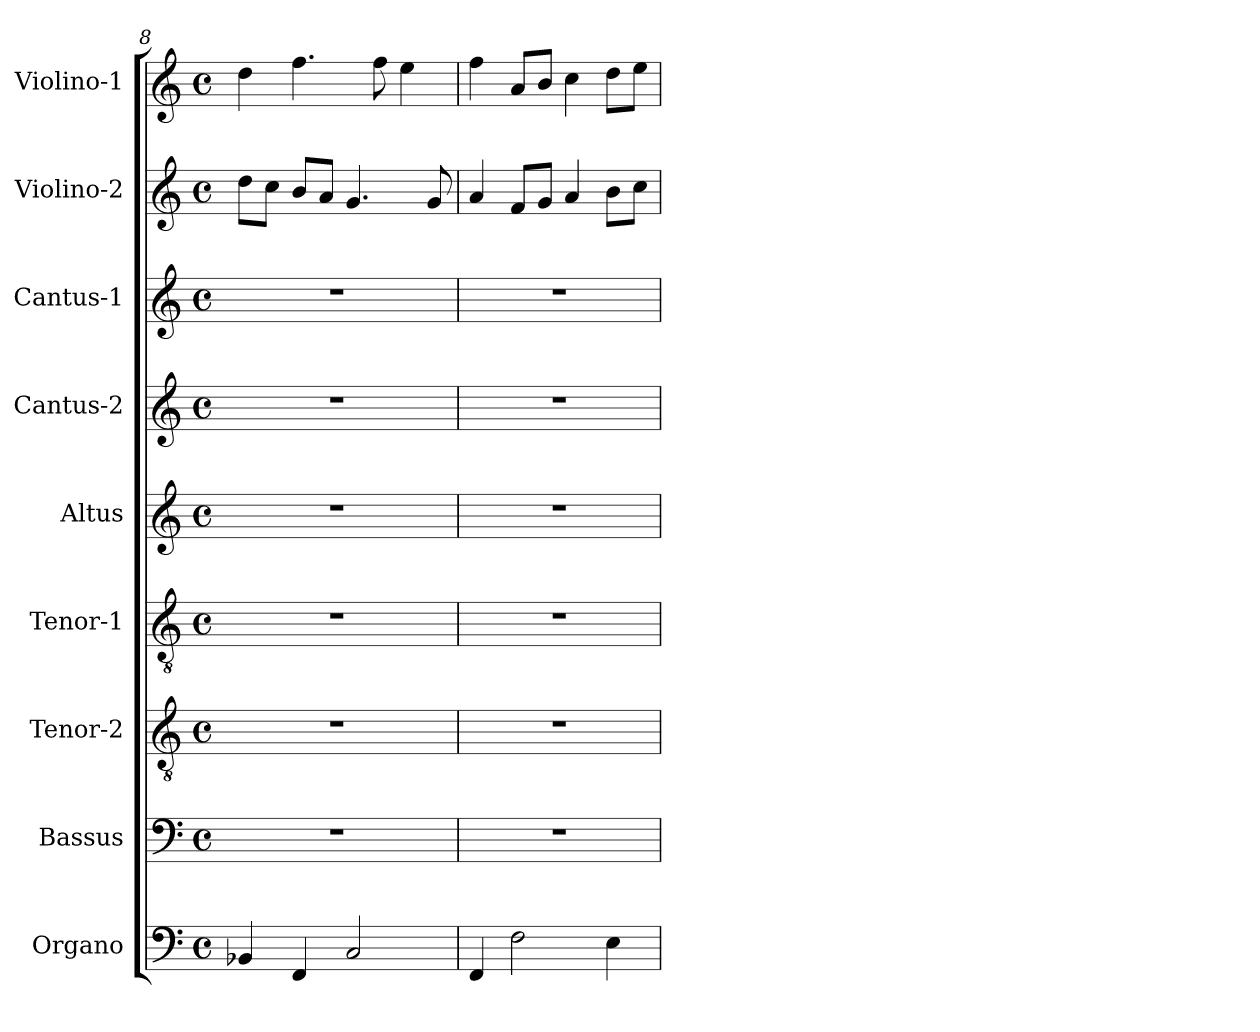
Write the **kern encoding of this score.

**kern	**kern	**kern	**kern	**kern	**kern	**kern	**kern	**kern
*part9	*part8	*part7	*part6	*part5	*part4	*part3	*part2	*part1
*staff9	*staff8	*staff7	*staff6	*staff5	*staff4	*staff3	*staff2	*staff1
*I"Organo	*I"Bassus	*I"Tenor-2	*I"Tenor-1	*I"Altus	*I"Cantus-2	*I"Cantus-1	*I"Violino-2	*I"Violino-1
*I'Og	*I'B	*I'T2	*I'T1	*I'A	*I'C2	*I'C1	*I'V2	*I'V1
!!LO:PB:g=z
*clefF4	*clefF4	*clefGv2	*clefGv2	*clefG2	*clefG2	*clefG2	*clefG2	*clefG2
*k[]	*k[]	*k[]	*k[]	*k[]	*k[]	*k[]	*k[]	*k[]
*C:	*C:	*C:	*C:	*C:	*C:	*C:	*C:	*C:
*M4/4	*M4/4	*M4/4	*M4/4	*M4/4	*M4/4	*M4/4	*M4/4	*M4/4
*met(c)	*met(c)	*met(c)	*met(c)	*met(c)	*met(c)	*met(c)	*met(c)	*met(c)
=8	=8	=8	=8	=8	=8	=8	=8	=8
4BB-X/	1r	1r	1r	1r	1r	1r	8dd\L	4dd\
.	.	.	.	.	.	.	8cc\J	.
4FF/	.	.	.	.	.	.	8b/L	4.ff\
.	.	.	.	.	.	.	8a/J	.
2C/	.	.	.	.	.	.	4.g/	.
.	.	.	.	.	.	.	.	8ff\
.	.	.	.	.	.	.	.	4ee\
.	.	.	.	.	.	.	8g/	.
=9	=9	=9	=9	=9	=9	=9	=9	=9
4FF/	1r	1r	1r	1r	1r	1r	4a/	4ff\
2F\	.	.	.	.	.	.	8f/L	8a/L
.	.	.	.	.	.	.	8g/J	8b/J
.	.	.	.	.	.	.	4a/	4cc\
4E\	.	.	.	.	.	.	8b\L	8dd\L
.	.	.	.	.	.	.	8cc\J	8ee\J
=	=	=	=	=	=	=	=	=
*-	*-	*-	*-	*-	*-	*-	*-	*-
